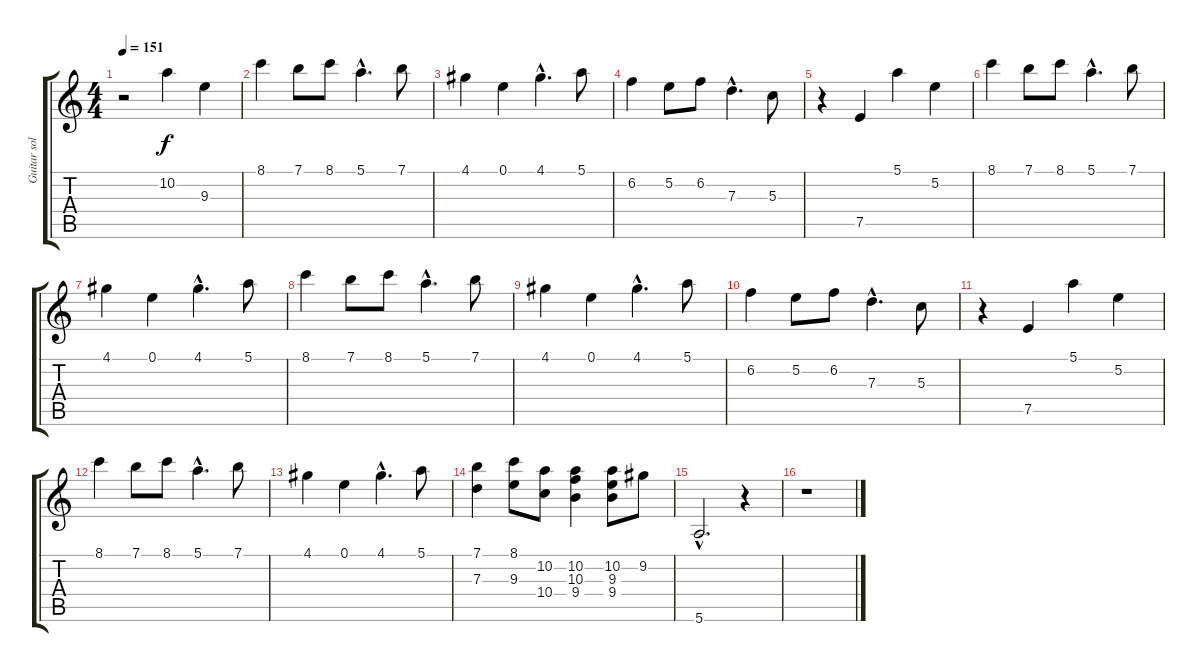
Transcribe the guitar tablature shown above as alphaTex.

\track ("Guitar solo" "Guitar sol") {instrument acousticguitarnylon}
\staff {score tabs}
\tuning (E4 B3 G3 D3 A2 E2) {hide}
\ts (4 4)
\tempo 151
\clef g2
\ks c
r.2{dy f} 10.2.4 9.3.4 |
8.1.4 7.1.8 8.1.8 5.1{hac}.4{d} 7.1.8 |
4.1.4 0.1.4 4.1{hac}.4{d} 5.1.8 |
6.2.4 5.2.8 6.2.8 7.3{hac}.4{d} 5.3.8 |
r.4 7.5.4 5.1.4 5.2.4 |
8.1.4 7.1.8 8.1.8 5.1{hac}.4{d} 7.1.8 |
4.1.4 0.1.4 4.1{hac}.4{d} 5.1.8 |
8.1.4 7.1.8 8.1.8 5.1{hac}.4{d} 7.1.8 |
4.1.4 0.1.4 4.1{hac}.4{d} 5.1.8 |
6.2.4 5.2.8 6.2.8 7.3{hac}.4{d} 5.3.8 |
r.4 7.5.4 5.1.4 5.2.4 |
8.1.4 7.1.8 8.1.8 5.1{hac}.4{d} 7.1.8 |
4.1.4 0.1.4 4.1{hac}.4{d} 5.1.8 |
(7.1 7.3).4 (8.1 9.3).8 (10.2 10.4).8 (10.2 10.3 9.4).4 (10.2 9.3 9.4).8 9.2.8 |
5.6{hac}.2{d} r.4 |
r.1
